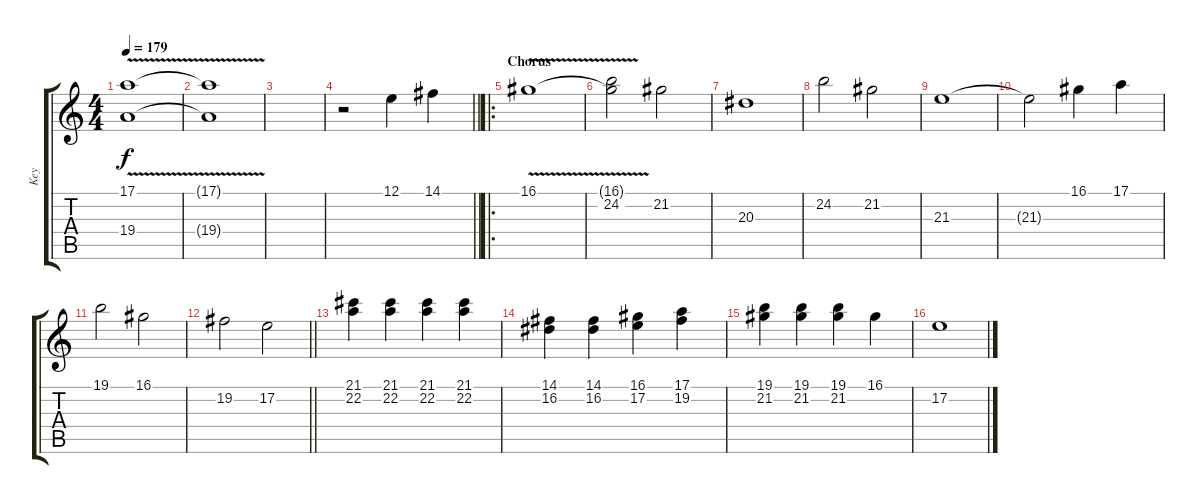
\track ("Key" "Key") {instrument drawbarorgan}
\staff {score tabs}
\tuning (E4 B3 G3 D3 A2 E2) {hide}
\ts (4 4)
\tempo 179
\clef g2
\ks c
(17.1{v} 19.4).1{dy f} |
(17.1{t} 19.4{t}).1 |
|
\barLineRight lightlight
r.2 12.1.4 14.1.4 |
\ro
\section ("" "Chorus")
16.1{v}.1 |
(16.1{t} 24.2).2 21.2.2 |
20.3.1 |
24.2.2 21.2.2 |
21.3.1 |
21.3{t}.2 16.1.4 17.1.4 |
19.1.2 16.1.2 |
\barLineRight lightlight
19.2.2 17.2.2 |
(21.1 22.2).4 (21.1 22.2).4 (21.1 22.2).4 (21.1 22.2).4 |
(14.1 16.2).4 (14.1 16.2).4 (16.1 17.2).4 (17.1 19.2).4 |
(19.1 21.2).4 (19.1 21.2).4 (19.1 21.2).4 16.1.4 |
17.2.1
